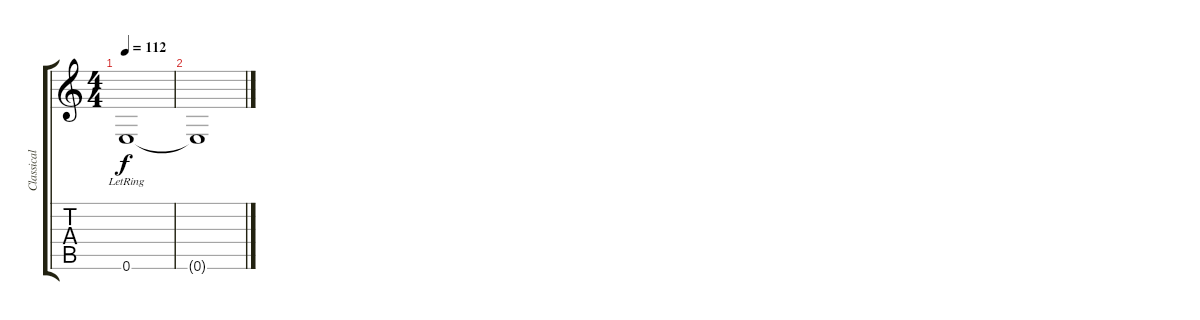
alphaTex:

\track ("Classical G." "Classical ") {instrument acousticguitarnylon}
\staff {score tabs}
\tuning (E4 B3 G3 D3 A2 E2) {hide}
\ts (4 4)
\tempo 112
\clef g2
\ks c
0.6{lr}.1{dy f} |
0.6{t}.1
